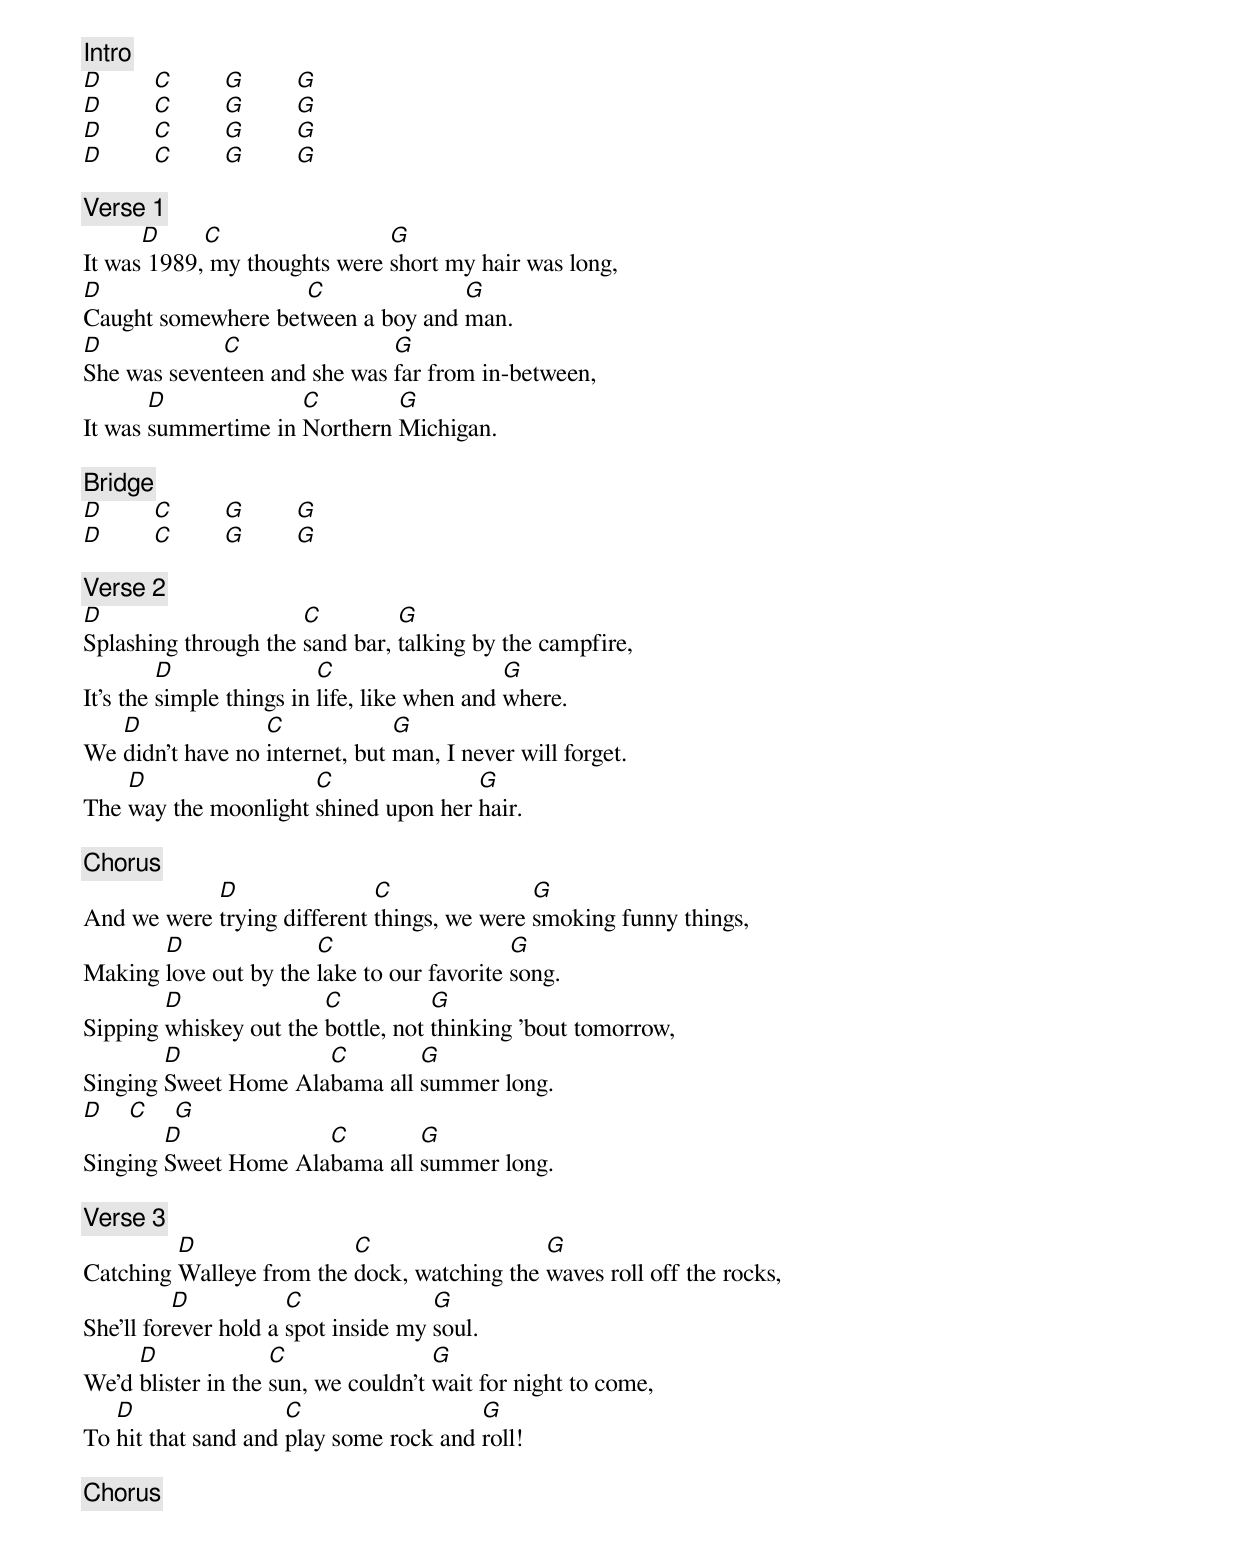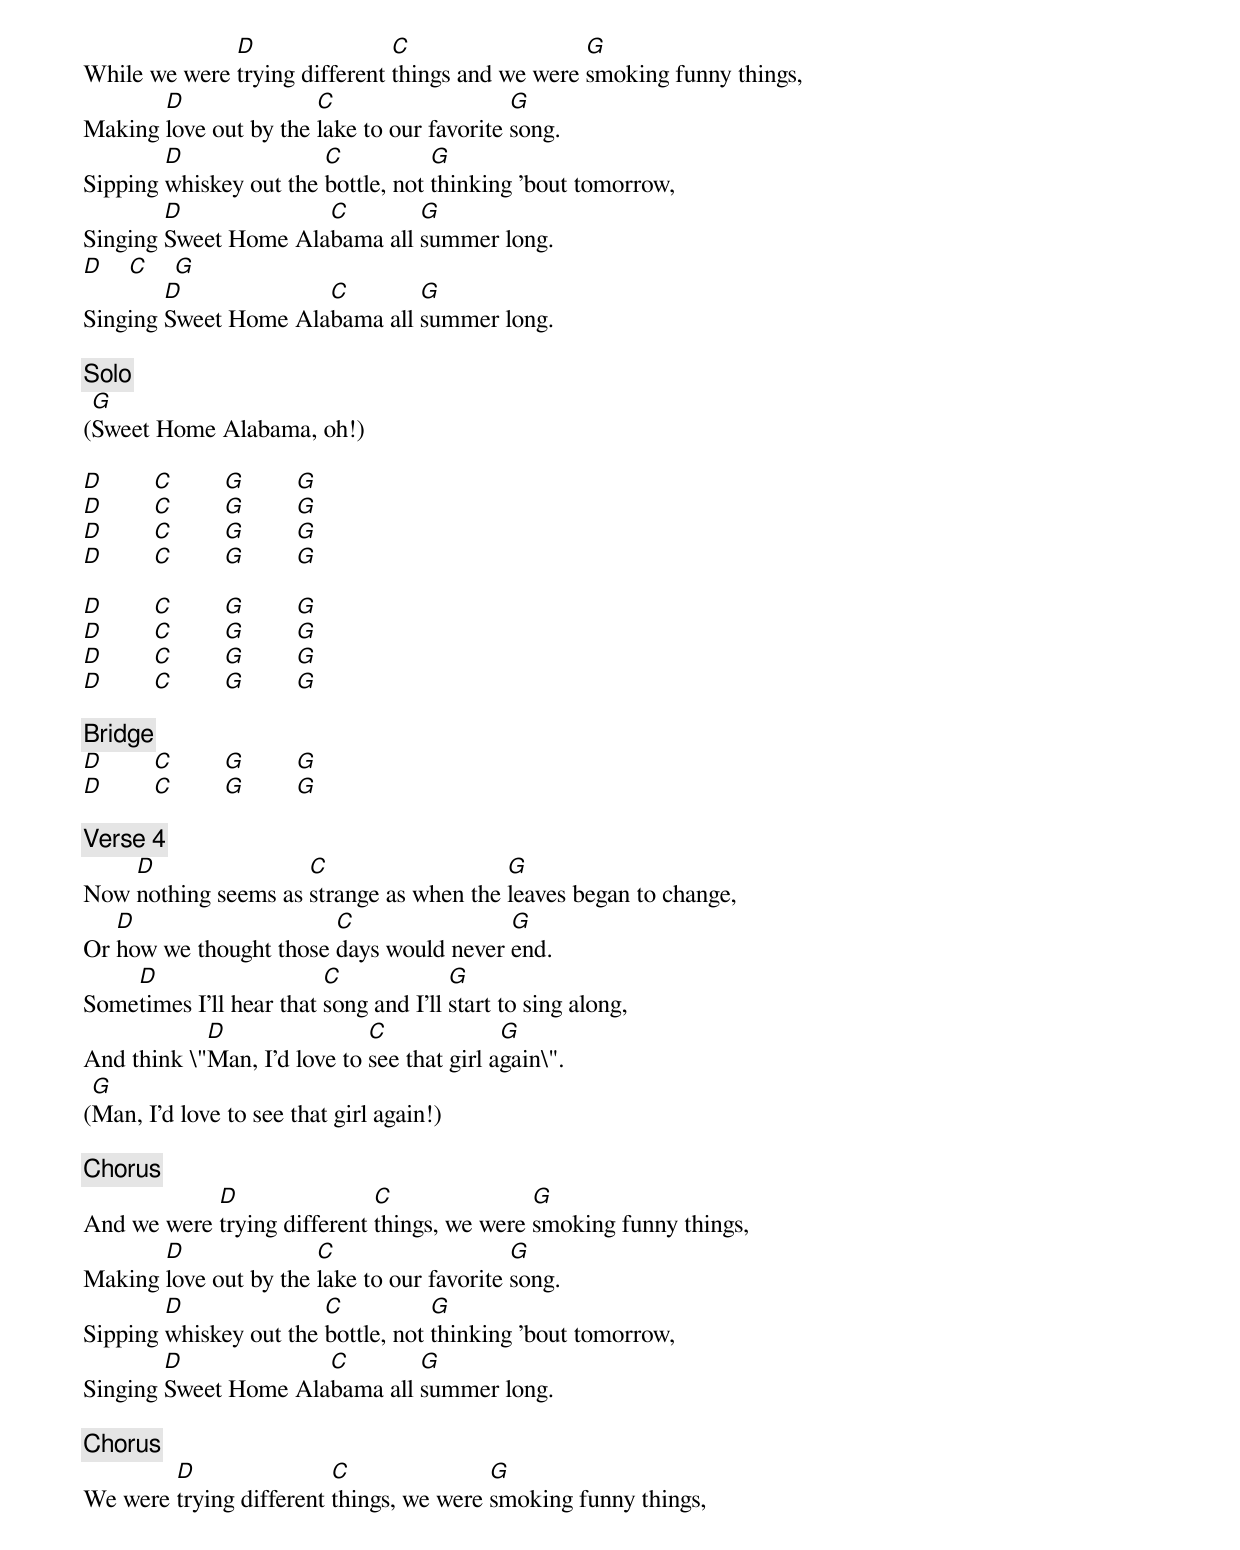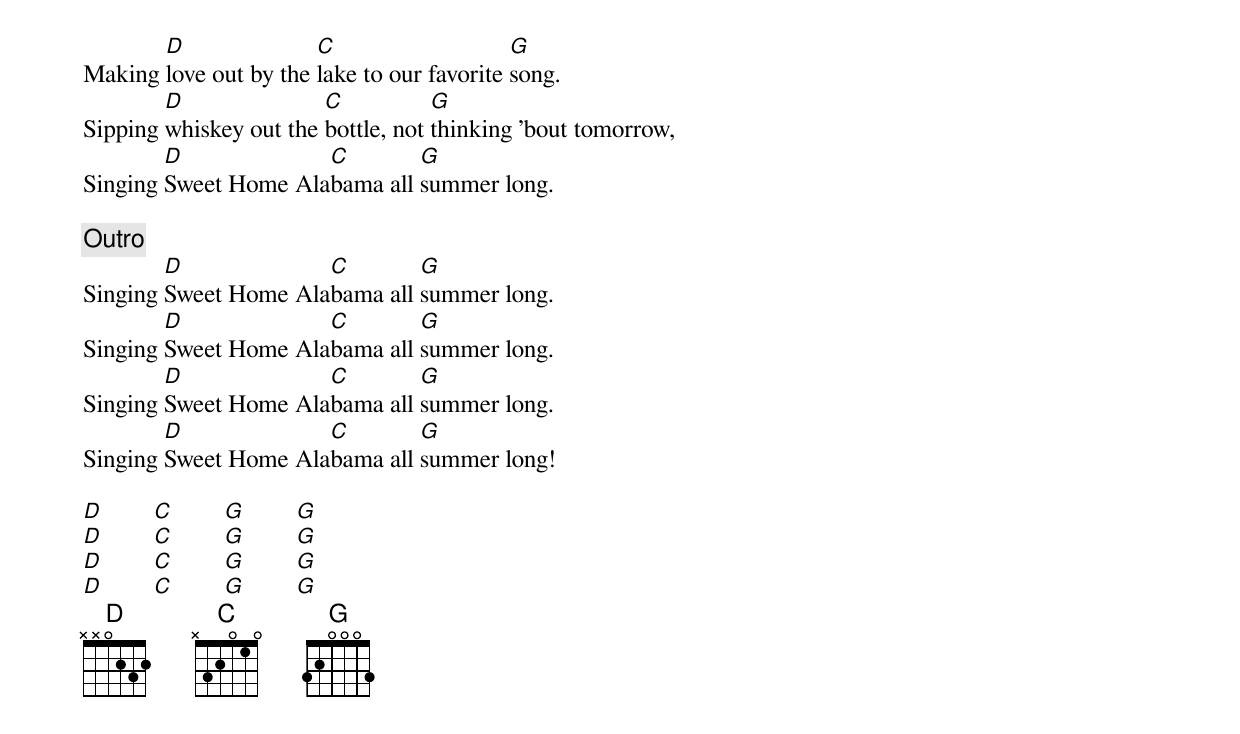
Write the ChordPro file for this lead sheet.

{c: Intro}
[D]        [C]        [G]        [G]
[D]        [C]        [G]        [G]
[D]        [C]        [G]        [G]
[D]        [C]        [G]        [G]

{c: Verse 1}
It was[D] 1989,[C] my thoughts were [G]short my hair was long,
[D]Caught somewhere bet[C]ween a boy and [G]man.
[D]She was seven[C]teen and she was [G]far from in-between,
It was [D]summertime in [C]Northern [G]Michigan.

{c: Bridge}
[D]        [C]        [G]        [G]
[D]        [C]        [G]        [G]

{c: Verse 2}
[D]Splashing through the [C]sand bar, [G]talking by the campfire,
It's the [D]simple things in [C]life, like when and [G]where.
We [D]didn't have no [C]internet, but [G]man, I never will forget.
The [D]way the moonlight [C]shined upon her [G]hair.

{c: Chorus}
And we were [D]trying different [C]things, we were [G]smoking funny things,
Making [D]love out by the [C]lake to our favorite [G]song.
Sipping [D]whiskey out the [C]bottle, not [G]thinking 'bout tomorrow,
Singing [D]Sweet Home Ala[C]bama all [G]summer long.
[D]    [C]    [G]
Singing [D]Sweet Home Ala[C]bama all [G]summer long.

{c: Verse 3}
Catching [D]Walleye from the [C]dock, watching the [G]waves roll off the rocks,
She'll for[D]ever hold a [C]spot inside my [G]soul.
We'd [D]blister in the [C]sun, we couldn't [G]wait for night to come,
To [D]hit that sand and [C]play some rock and [G]roll!

{c: Chorus}
While we were [D]trying different [C]things and we were [G]smoking funny things,
Making [D]love out by the [C]lake to our favorite [G]song.
Sipping [D]whiskey out the [C]bottle, not [G]thinking 'bout tomorrow,
Singing [D]Sweet Home Ala[C]bama all [G]summer long.
[D]    [C]    [G]
Singing [D]Sweet Home Ala[C]bama all [G]summer long.

{c: Solo}
([G]Sweet Home Alabama, oh!)

[D]        [C]        [G]        [G]
[D]        [C]        [G]        [G]
[D]        [C]        [G]        [G]
[D]        [C]        [G]        [G]

[D]        [C]        [G]        [G]
[D]        [C]        [G]        [G]
[D]        [C]        [G]        [G]
[D]        [C]        [G]        [G]

{c: Bridge}
[D]        [C]        [G]        [G]
[D]        [C]        [G]        [G]

{c: Verse 4}
Now [D]nothing seems as [C]strange as when the [G]leaves began to change,
Or [D]how we thought those [C]days would never [G]end.
Some[D]times I'll hear that [C]song and I'll [G]start to sing along,
And think \"[D]Man, I'd love to [C]see that girl a[G]gain\".
([G]Man, I'd love to see that girl again!)

{c: Chorus}
And we were [D]trying different [C]things, we were [G]smoking funny things,
Making [D]love out by the [C]lake to our favorite [G]song.
Sipping [D]whiskey out the [C]bottle, not [G]thinking 'bout tomorrow,
Singing [D]Sweet Home Ala[C]bama all [G]summer long.

{c: Chorus}
We were [D]trying different [C]things, we were [G]smoking funny things,
Making [D]love out by the [C]lake to our favorite [G]song.
Sipping [D]whiskey out the [C]bottle, not [G]thinking 'bout tomorrow,
Singing [D]Sweet Home Ala[C]bama all [G]summer long.

{c: Outro}
Singing [D]Sweet Home Ala[C]bama all [G]summer long.
Singing [D]Sweet Home Ala[C]bama all [G]summer long.
Singing [D]Sweet Home Ala[C]bama all [G]summer long.
Singing [D]Sweet Home Ala[C]bama all [G]summer long!

[D]        [C]        [G]        [G]
[D]        [C]        [G]        [G]
[D]        [C]        [G]        [G]
[D]        [C]        [G]        [G]
